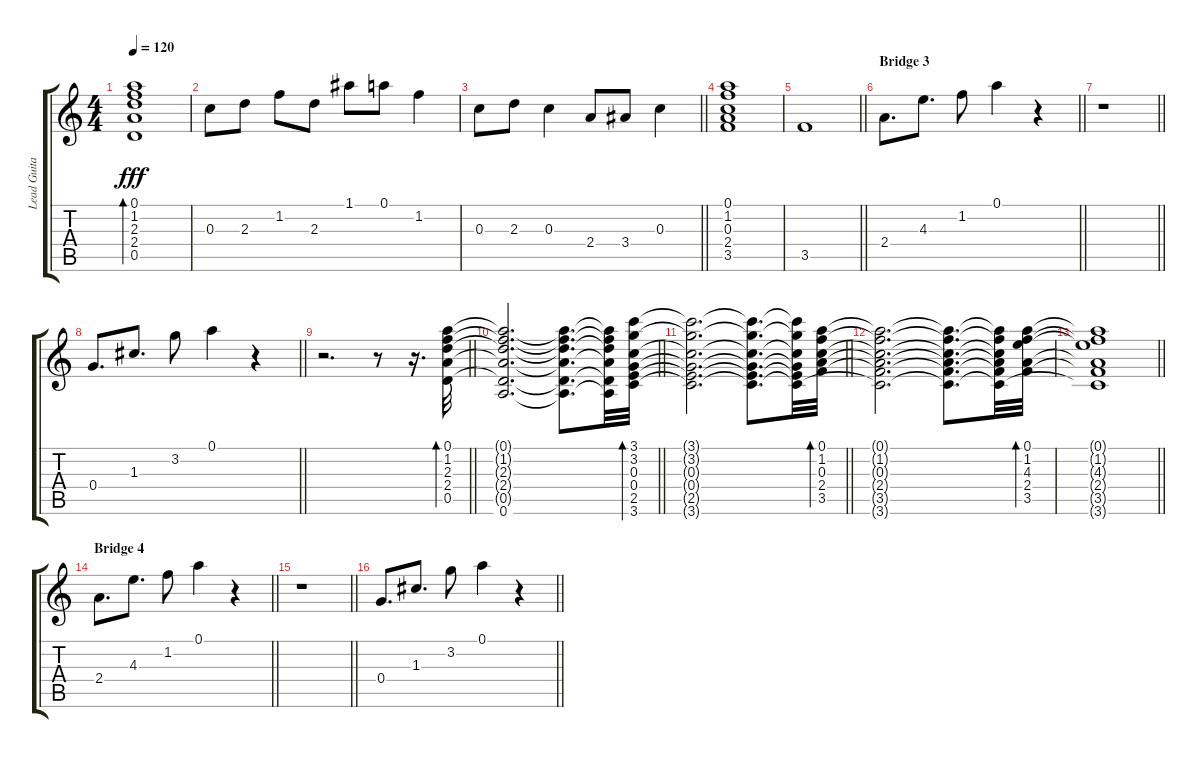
\track ("Lead Guitar" "Lead Guita") {instrument electricguitarclean}
\staff {score tabs}
\tuning (A4 E4 C4 G3 D3 A2) {hide}
\ts (4 4)
\tempo 120
\clef g2
\ks c
(0.1 1.2 2.3 2.4 0.5).1{bd 120 dy fff} |
0.3.8 2.3.8 1.2.8 2.3.8 1.1.8 0.1.8 1.2.4 |
\barLineRight lightlight
0.3.8 2.3.8 0.3.4 2.4.8 3.4.8 0.3.4 |
(0.1 1.2 0.3 2.4 3.5).1 |
\barLineRight lightlight
3.5.1{instrument electricguitarclean} |
\section ("" "Bridge 3")
\barLineRight lightlight
2.4.8{d} 4.3.8{d} 1.2.8 0.1.4 r.4 |
\barLineRight lightlight
r.1 |
\barLineRight lightlight
0.4.8{d} 1.3.8{d} 3.2.8 0.1.4 r.4 |
\barLineRight lightlight
r.2{d} r.8 r.16{d} (0.1 1.2 2.3 2.4 0.5).32{bd 120} |
\barLineRight lightlight
(0.1{t} 1.2{t} 2.3{t} 2.4{t} 0.5{t} 0.6).2{d} (0.1{t} 1.2{t} 2.3{t} 2.4{t} 0.5{t} 0.6{t}).8{d} (0.1{t} 1.2{t} 2.3{t} 2.4{t} 0.5{t} 0.6{t}).32 (3.1 3.2 0.3 0.4 2.5 3.6).32{bd 120} |
\barLineRight lightlight
(3.1{t} 3.2{t} 0.3{t} 0.4{t} 2.5{t} 3.6{t}).2{d} (3.1{t} 3.2{t} 0.3{t} 0.4{t} 2.5{t} 3.6{t}).8{d} (3.1{t} 3.2{t} 0.3{t} 0.4{t} 2.5{t} 3.6{t}).32 (0.1 1.2 0.3 2.4 3.5).32{bd 120} |
(0.1{t} 1.2{t} 0.3{t} 2.4{t} 3.5{t} 3.6{t}).2{d} (0.1{t} 1.2{t} 0.3{t} 2.4{t} 3.5{t} 3.6{t}).8{d} (0.1{t} 1.2{t} 0.3{t} 2.4{t} 3.5{t} 3.6{t}).32 (0.1 1.2 4.3 2.4 3.5).32{bd 120} |
\barLineRight lightlight
(0.1{t} 1.2{t} 4.3{t} 2.4{t} 3.5{t} 3.6{t}).1 |
\section ("" "Bridge 4")
\barLineRight lightlight
2.4.8{d} 4.3.8{d} 1.2.8 0.1.4 r.4 |
\barLineRight lightlight
r.1 |
\barLineRight lightlight
0.4.8{d} 1.3.8{d} 3.2.8 0.1.4 r.4
